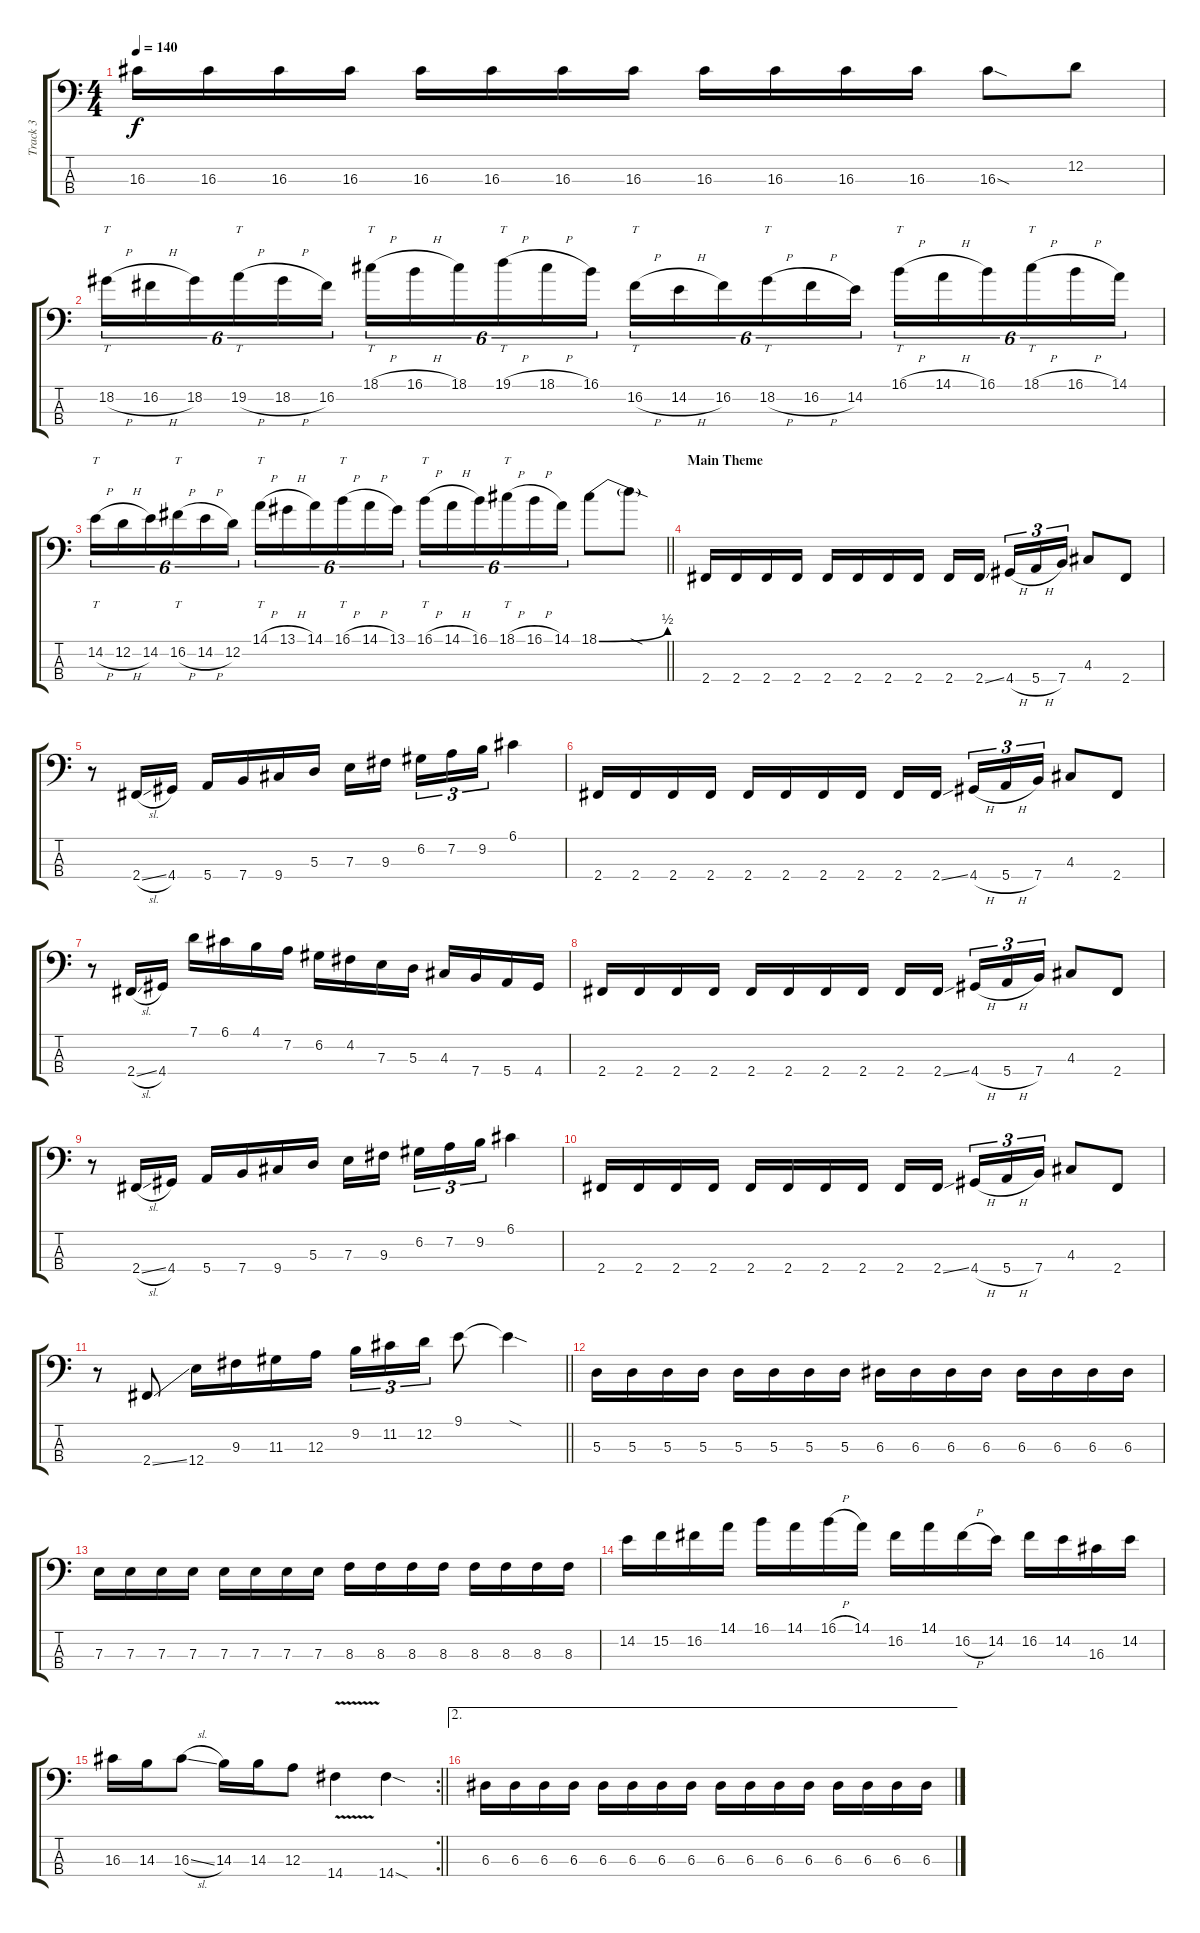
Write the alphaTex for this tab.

\track ("Track 3" "Track 3") {instrument electricbassfinger}
\staff {score tabs}
\tuning (G2 D2 A1 E1) {hide}
\ts (4 4)
\tempo 140
\clef f4
\ks c
16.3.16{dy f} 16.3.16 16.3.16 16.3.16 16.3.16 16.3.16 16.3.16 16.3.16 16.3.16 16.3.16 16.3.16 16.3.16 16.3{sod}.8 12.2.8 |
18.2{h}.16{tt tu (6 4)} 16.2{h}.16{tu (6 4)} 18.2.16{tu (6 4)} 19.2{h}.16{tt tu (6 4)} 18.2{h}.16{tu (6 4)} 16.2.16{tu (6 4)} 18.1{h}.16{tt tu (6 4)} 16.1{h}.16{tu (6 4)} 18.1.16{tu (6 4)} 19.1{h}.16{tt tu (6 4)} 18.1{h}.16{tu (6 4)} 16.1.16{tu (6 4)} 16.2{h}.16{tt tu (6 4)} 14.2{h}.16{tu (6 4)} 16.2.16{tu (6 4)} 18.2{h}.16{tt tu (6 4)} 16.2{h}.16{tu (6 4)} 14.2.16{tu (6 4)} 16.1{h}.16{tt tu (6 4)} 14.1{h}.16{tu (6 4)} 16.1.16{tu (6 4)} 18.1{h}.16{tt tu (6 4)} 16.1{h}.16{tu (6 4)} 14.1.16{tu (6 4)} |
\barLineRight lightlight
14.2{h}.16{tt tu (6 4)} 12.2{h}.16{tu (6 4)} 14.2.16{tu (6 4)} 16.2{h}.16{tt tu (6 4)} 14.2{h}.16{tu (6 4)} 12.2.16{tu (6 4)} 14.1{h}.16{tt tu (6 4)} 13.1{h}.16{tu (6 4)} 14.1.16{tu (6 4)} 16.1{h}.16{tt tu (6 4)} 14.1{h}.16{tu (6 4)} 13.1.16{tu (6 4)} 16.1{h}.16{tt tu (6 4)} 14.1{h}.16{tu (6 4)} 16.1.16{tu (6 4)} 18.1{h}.16{tt tu (6 4)} 16.1{h}.16{tu (6 4)} 14.1.16{tu (6 4)} 18.1{be (bend 0 0 60 2)}.8 18.1{sod t}.8 |
\section ("" "Main Theme")
2.4.16 2.4.16 2.4.16 2.4.16 2.4.16 2.4.16 2.4.16 2.4.16 2.4.16 2.4{ss}.16{beam splitsecondary} 4.4{h}.16{tu (3 2)} 5.4{h}.16{tu (3 2)} 7.4.16{tu (3 2)} 4.3.8 2.4.8 |
r.8 2.4{sl}.16 4.4.16 5.4.16 7.4.16 9.4.16 5.3.16 7.3.16 9.3.16{beam splitsecondary} 6.2.16{tu (3 2)} 7.2.16{tu (3 2)} 9.2.16{tu (3 2)} 6.1.4 |
2.4.16 2.4.16 2.4.16 2.4.16 2.4.16 2.4.16 2.4.16 2.4.16 2.4.16 2.4{ss}.16{beam splitsecondary} 4.4{h}.16{tu (3 2)} 5.4{h}.16{tu (3 2)} 7.4.16{tu (3 2)} 4.3.8 2.4.8 |
r.8 2.4{sl}.16 4.4.16 7.1.16 6.1.16 4.1.16 7.2.16 6.2.16 4.2.16 7.3.16 5.3.16 4.3.16 7.4.16 5.4.16 4.4.16 |
2.4.16 2.4.16 2.4.16 2.4.16 2.4.16 2.4.16 2.4.16 2.4.16 2.4.16 2.4{ss}.16{beam splitsecondary} 4.4{h}.16{tu (3 2)} 5.4{h}.16{tu (3 2)} 7.4.16{tu (3 2)} 4.3.8 2.4.8 |
r.8 2.4{sl}.16 4.4.16 5.4.16 7.4.16 9.4.16 5.3.16 7.3.16 9.3.16{beam splitsecondary} 6.2.16{tu (3 2)} 7.2.16{tu (3 2)} 9.2.16{tu (3 2)} 6.1.4 |
2.4.16 2.4.16 2.4.16 2.4.16 2.4.16 2.4.16 2.4.16 2.4.16 2.4.16 2.4{ss}.16{beam splitsecondary} 4.4{h}.16{tu (3 2)} 5.4{h}.16{tu (3 2)} 7.4.16{tu (3 2)} 4.3.8 2.4.8 |
\barLineRight lightlight
r.8 2.4{ss}.8 12.4.16 9.3.16 11.3.16 12.3.16 9.2.16{tu (3 2)} 11.2.16{tu (3 2)} 12.2.16{tu (3 2)} 9.1.8 9.1{sod t}.4 |
5.3.16 5.3.16 5.3.16 5.3.16 5.3.16 5.3.16 5.3.16 5.3.16 6.3.16 6.3.16 6.3.16 6.3.16 6.3.16 6.3.16 6.3.16 6.3.16 |
7.3.16 7.3.16 7.3.16 7.3.16 7.3.16 7.3.16 7.3.16 7.3.16 8.3.16 8.3.16 8.3.16 8.3.16 8.3.16 8.3.16 8.3.16 8.3.16 |
14.2.16{instrument electricbassfinger} 15.2.16 16.2.16 14.1.16 16.1.16 14.1.16 16.1{h}.16 14.1.16 16.2.16 14.1.16 16.2{h}.16 14.2.16 16.2.16 14.2.16 16.3.16 14.2.16 |
\rc 2
\barLineRight lightlight
16.3.16 14.3.16 16.3{sl}.8 14.3.16 14.3.16 12.3.8 14.4{v}.4 14.4{sod}.4 |
\ae 2
6.3.16{instrument electricbassfinger} 6.3.16 6.3.16 6.3.16 6.3.16 6.3.16 6.3.16 6.3.16 6.3.16 6.3.16 6.3.16 6.3.16 6.3.16 6.3.16 6.3.16 6.3.16
